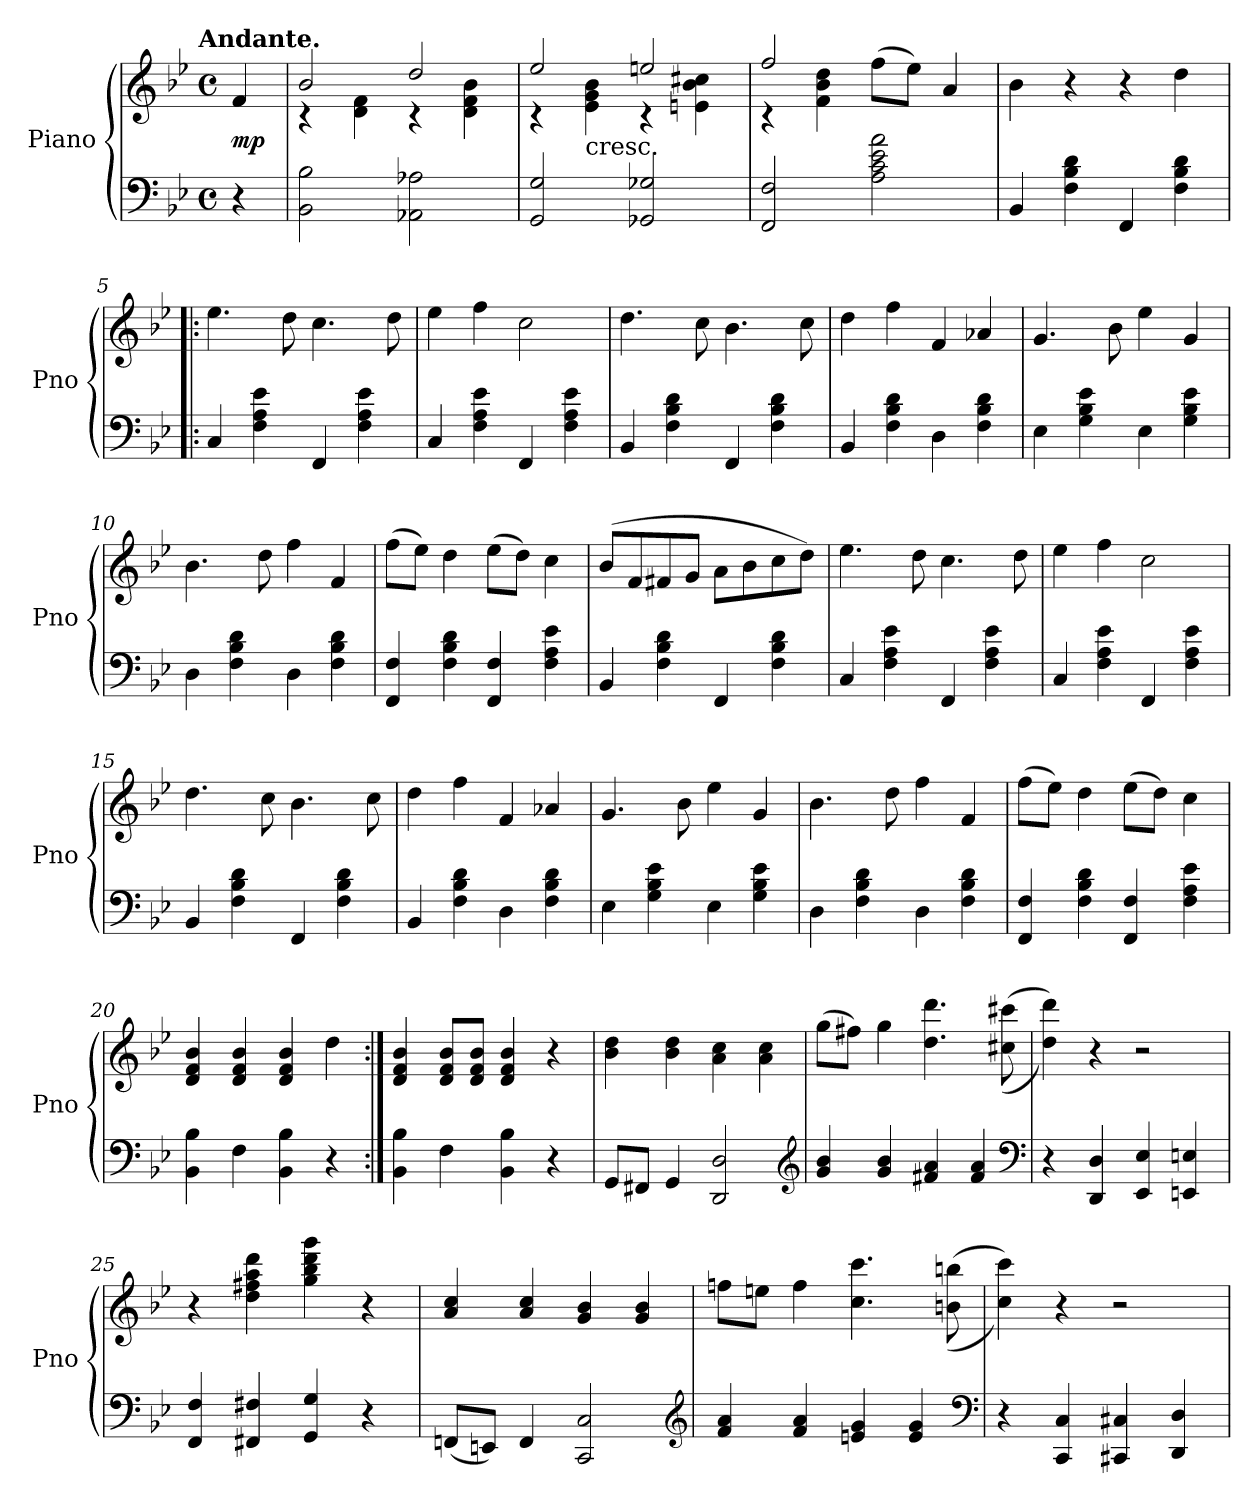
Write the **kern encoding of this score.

**kern	**kern	**dynam
*part1	*part1	*part1
*staff2	*staff1	*staff1/2
*I"Piano	*	*
*I'Pno	*	*
*clefF4	*clefG2	*
*k[b-e-]	*k[b-e-]	*
!!LO:TX:omd:t=Andante.
*M4/4	*M4/4	*
*met(c)	*met(c)	*
*MM100	*MM100	*
=	=	=
4r	4f	mp
=1	=1	=1
*	*^	*
2BB- 2B-	2b-	4rc	.
.	.	4d 4f	.
2AA-X 2A-X	2dd	4rc	.
.	.	4d 4f 4b-	.
=2	=2	=2	=2
2GG 2G	2ee-	4rc	.
!	!	!LO:TX:c:t=cresc.	!
.	.	4e- 4g 4b-	.
2GG-X 2G-X	2een	4rc	.
.	.	4en 4b- 4cc#X	.
=3	=3	=3	=3
2FF 2F	2ff	4rc	.
.	.	4f 4b- 4dd	.
2A 2c 2e- 2a	2ryy	(8ffL	.
.	.	8ee-J)	.
.	.	4a	.
*	*v	*v	*
=4	=4	=4
4BB-	4b-	.
4F 4B- 4d	4r	.
4FF	4r	.
4F 4B- 4d	4dd	.
!!LO:LB:g=z
=5!|:	=5!|:	=5!|:
*	*MM120	*
4C	4.ee-	.
4F 4A 4e-	.	.
.	8dd	.
4FF	4.cc	.
4F 4A 4e-	.	.
.	8dd	.
=6	=6	=6
4C	4ee-	.
4F 4A 4e-	4ff	.
4FF	2cc	.
4F 4A 4e-	.	.
=7	=7	=7
4BB-	4.dd	.
4F 4B- 4d	.	.
.	8cc	.
4FF	4.b-	.
4F 4B- 4d	.	.
.	8cc	.
=8	=8	=8
4BB-	4dd	.
4F 4B- 4d	4ff	.
4D	4f	.
4F 4B- 4d	4a-X	.
=9	=9	=9
4E-	4.g	.
4G 4B- 4e-	.	.
.	8b-	.
4E-	4ee-	.
4G 4B- 4e-	4g	.
=10	=10	=10
4D	4.b-	.
4F 4B- 4d	.	.
.	8dd	.
4D	4ff	.
4F 4B- 4d	4f	.
=11	=11	=11
4FF 4F	(8ffL	.
.	8ee-J)	.
4F 4B- 4d	4dd	.
4FF 4F	(8ee-L	.
.	8ddJ)	.
4F 4A 4e-	4cc	.
!!LO:LB:g=z
=12	=12	=12
4BB-	(8b-L	.
.	8f	.
4F 4B- 4d	8f#X	.
.	8gJ	.
4FF	8aL	.
.	8b-	.
4F 4B- 4d	8cc	.
.	8ddJ)	.
=13	=13	=13
4C	4.ee-	.
4F 4A 4e-	.	.
.	8dd	.
4FF	4.cc	.
4F 4A 4e-	.	.
.	8dd	.
=14	=14	=14
4C	4ee-	.
4F 4A 4e-	4ff	.
4FF	2cc	.
4F 4A 4e-	.	.
=15	=15	=15
4BB-	4.dd	.
4F 4B- 4d	.	.
.	8cc	.
4FF	4.b-	.
4F 4B- 4d	.	.
.	8cc	.
=16	=16	=16
4BB-	4dd	.
4F 4B- 4d	4ff	.
4D	4f	.
4F 4B- 4d	4a-X	.
=17	=17	=17
4E-	4.g	.
4G 4B- 4e-	.	.
.	8b-	.
4E-	4ee-	.
4G 4B- 4e-	4g	.
!!LO:LB:g=z
=18	=18	=18
4D	4.b-	.
4F 4B- 4d	.	.
.	8dd	.
4D	4ff	.
4F 4B- 4d	4f	.
=19	=19	=19
4FF 4F	(8ffL	.
.	8ee-J)	.
4F 4B- 4d	4dd	.
4FF 4F	(8ee-L	.
.	8ddJ)	.
4F 4A 4e-	4cc	.
=20	=20	=20
4BB- 4B-	4d 4f 4b-	.
4F	4d 4f 4b-	.
4BB- 4B-	4d 4f 4b-	.
4r	4dd	.
=21:|!	=21:|!	=21:|!
4BB- 4B-	4d 4f 4b-	.
4F	8d 8f 8b-L	.
.	8d 8f 8b-J	.
4BB- 4B-	4d 4f 4b-	.
4r	4r	.
=22	=22	=22
8GGL	4b- 4dd	.
8FF#XJ	.	.
4GG	4b- 4dd	.
2DD 2D	4a 4cc	.
.	4a 4cc	.
*clefG2	*	*
=23	=23	=23
4g 4b-	(8ggL	.
.	8ff#XJ)	.
4g 4b-	4gg	.
4f#X 4a	4.dd 4.ddd	.
4f# 4a	.	.
.	(<(>8cc#X 8ccc#X	.
*clefF4	*	*
!!LO:LB:g=z
=24	=24	=24
4r	4dd 4ddd))	.
4DD 4D	4r	.
4EE- 4E-	2r	.
4EEn 4En	.	.
=25	=25	=25
4FF 4F	4r	.
4FF#X 4F#X	4dd 4ff#X 4aa 4ddd	.
4GG 4G	4gg 4bb- 4ddd 4ggg	.
4r	4r	.
=26	=26	=26
(8FFnL	4a/ 4cc/	.
8EEnJ)	.	.
4FF	4a/ 4cc/	.
2CC 2C	4g 4b-	.
.	4g 4b-	.
*clefG2	*	*
=27	=27	=27
4f 4a	8ffnL	.
.	8eenJ	.
4f 4a	4ff	.
4en 4g	4.cc 4.ccc	.
4e 4g	.	.
.	(<(>8bn 8bbn	.
*clefF4	*	*
=28	=28	=28
4r	4cc 4ccc))	.
4CC 4C	4r	.
4CC#X 4C#X	2r	.
4DD 4D	.	.
=	=	=
*-	*-	*-
